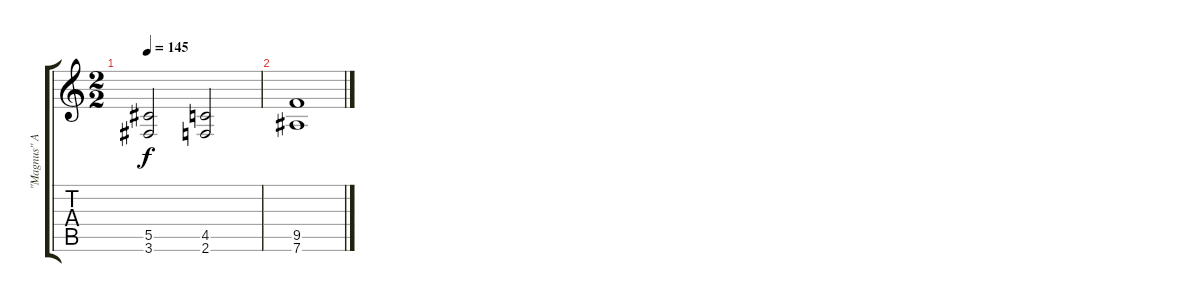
\track ("\"Magnus\" Armin Siepen" "\"Magnus\" A") {instrument distortionguitar}
\staff {score tabs}
\tuning (Eb4 Bb3 Gb3 Db3 Ab2 Eb2) {hide}
\ts (2 2)
\tempo 145
\clef g2
\ks c
(5.5 3.6).2{dy f} (4.5 2.6).2 |
(9.5 7.6).1
